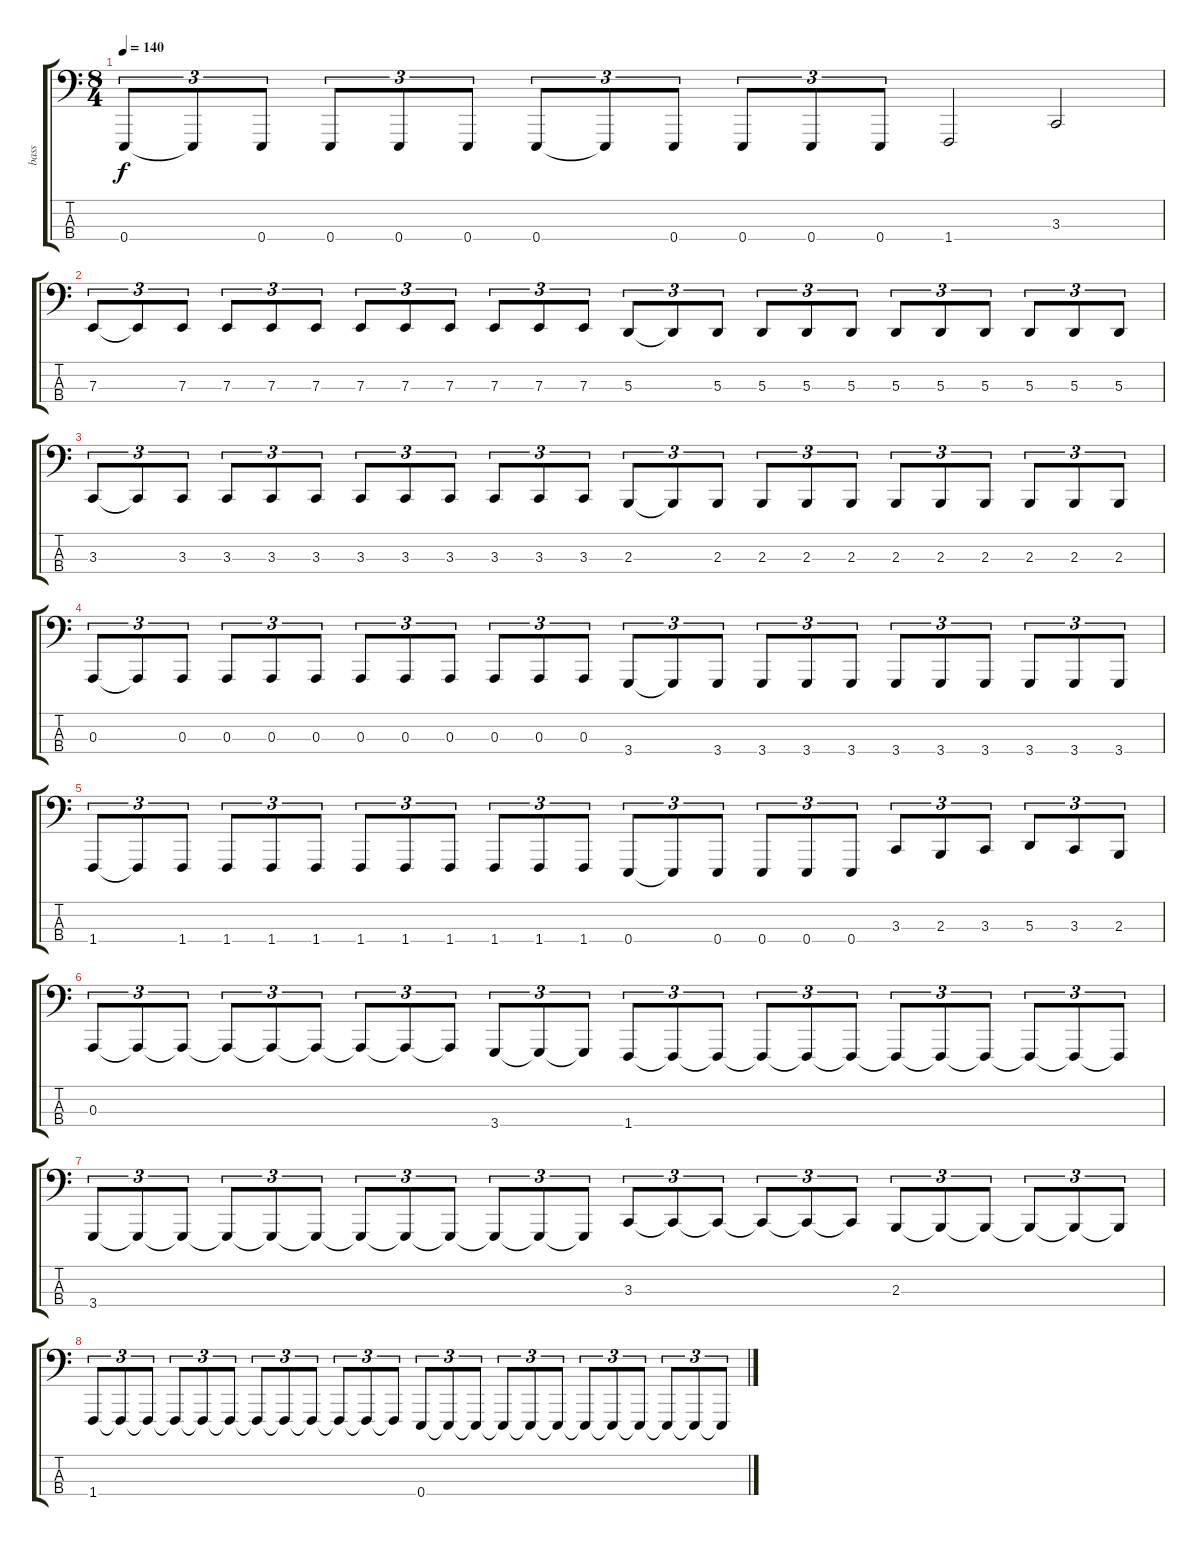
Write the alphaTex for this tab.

\track ("bass" "bass") {instrument lead8bassandlead}
\staff {score tabs}
\tuning (G2 D2 A1 E1) {hide}
\ts (8 4)
\tempo 140
\clef f4
\ks c
0.4.8{tu (3 2) dy f} 0.4{t}.8{tu (3 2)} 0.4.8{tu (3 2)} 0.4.8{tu (3 2)} 0.4.8{tu (3 2)} 0.4.8{tu (3 2)} 0.4.8{tu (3 2)} 0.4{t}.8{tu (3 2)} 0.4.8{tu (3 2)} 0.4.8{tu (3 2)} 0.4.8{tu (3 2)} 0.4.8{tu (3 2)} 1.4.2 3.3.2 |
7.3.8{tu (3 2)} 7.3{t}.8{tu (3 2)} 7.3.8{tu (3 2)} 7.3.8{tu (3 2)} 7.3.8{tu (3 2)} 7.3.8{tu (3 2)} 7.3.8{tu (3 2)} 7.3.8{tu (3 2)} 7.3.8{tu (3 2)} 7.3.8{tu (3 2)} 7.3.8{tu (3 2)} 7.3.8{tu (3 2)} 5.3.8{tu (3 2)} 5.3{t}.8{tu (3 2)} 5.3.8{tu (3 2)} 5.3.8{tu (3 2)} 5.3.8{tu (3 2)} 5.3.8{tu (3 2)} 5.3.8{tu (3 2)} 5.3.8{tu (3 2)} 5.3.8{tu (3 2)} 5.3.8{tu (3 2)} 5.3.8{tu (3 2)} 5.3.8{tu (3 2)} |
3.3.8{tu (3 2)} 3.3{t}.8{tu (3 2)} 3.3.8{tu (3 2)} 3.3.8{tu (3 2)} 3.3.8{tu (3 2)} 3.3.8{tu (3 2)} 3.3.8{tu (3 2)} 3.3.8{tu (3 2)} 3.3.8{tu (3 2)} 3.3.8{tu (3 2)} 3.3.8{tu (3 2)} 3.3.8{tu (3 2)} 2.3.8{tu (3 2)} 2.3{t}.8{tu (3 2)} 2.3.8{tu (3 2)} 2.3.8{tu (3 2)} 2.3.8{tu (3 2)} 2.3.8{tu (3 2)} 2.3.8{tu (3 2)} 2.3.8{tu (3 2)} 2.3.8{tu (3 2)} 2.3.8{tu (3 2)} 2.3.8{tu (3 2)} 2.3.8{tu (3 2)} |
0.3.8{tu (3 2)} 0.3{t}.8{tu (3 2)} 0.3.8{tu (3 2)} 0.3.8{tu (3 2)} 0.3.8{tu (3 2)} 0.3.8{tu (3 2)} 0.3.8{tu (3 2)} 0.3.8{tu (3 2)} 0.3.8{tu (3 2)} 0.3.8{tu (3 2)} 0.3.8{tu (3 2)} 0.3.8{tu (3 2)} 3.4.8{tu (3 2)} 3.4{t}.8{tu (3 2)} 3.4.8{tu (3 2)} 3.4.8{tu (3 2)} 3.4.8{tu (3 2)} 3.4.8{tu (3 2)} 3.4.8{tu (3 2)} 3.4.8{tu (3 2)} 3.4.8{tu (3 2)} 3.4.8{tu (3 2)} 3.4.8{tu (3 2)} 3.4.8{tu (3 2)} |
1.4.8{tu (3 2)} 1.4{t}.8{tu (3 2)} 1.4.8{tu (3 2)} 1.4.8{tu (3 2)} 1.4.8{tu (3 2)} 1.4.8{tu (3 2)} 1.4.8{tu (3 2)} 1.4.8{tu (3 2)} 1.4.8{tu (3 2)} 1.4.8{tu (3 2)} 1.4.8{tu (3 2)} 1.4.8{tu (3 2)} 0.4.8{tu (3 2)} 0.4{t}.8{tu (3 2)} 0.4.8{tu (3 2)} 0.4.8{tu (3 2)} 0.4.8{tu (3 2)} 0.4.8{tu (3 2)} 3.3.8{tu (3 2)} 2.3.8{tu (3 2)} 3.3.8{tu (3 2)} 5.3.8{tu (3 2)} 3.3.8{tu (3 2)} 2.3.8{tu (3 2)} |
0.3.8{tu (3 2)} 0.3{t}.8{tu (3 2)} 0.3{t}.8{tu (3 2)} 0.3{t}.8{tu (3 2)} 0.3{t}.8{tu (3 2)} 0.3{t}.8{tu (3 2)} 0.3{t}.8{tu (3 2)} 0.3{t}.8{tu (3 2)} 0.3{t}.8{tu (3 2)} 3.4.8{tu (3 2)} 3.4{t}.8{tu (3 2)} 3.4{t}.8{tu (3 2)} 1.4.8{tu (3 2)} 1.4{t}.8{tu (3 2)} 1.4{t}.8{tu (3 2)} 1.4{t}.8{tu (3 2)} 1.4{t}.8{tu (3 2)} 1.4{t}.8{tu (3 2)} 1.4{t}.8{tu (3 2)} 1.4{t}.8{tu (3 2)} 1.4{t}.8{tu (3 2)} 1.4{t}.8{tu (3 2)} 1.4{t}.8{tu (3 2)} 1.4{t}.8{tu (3 2)} |
3.4.8{tu (3 2)} 3.4{t}.8{tu (3 2)} 3.4{t}.8{tu (3 2)} 3.4{t}.8{tu (3 2)} 3.4{t}.8{tu (3 2)} 3.4{t}.8{tu (3 2)} 3.4{t}.8{tu (3 2)} 3.4{t}.8{tu (3 2)} 3.4{t}.8{tu (3 2)} 3.4{t}.8{tu (3 2)} 3.4{t}.8{tu (3 2)} 3.4{t}.8{tu (3 2)} 3.3.8{tu (3 2)} 3.3{t}.8{tu (3 2)} 3.3{t}.8{tu (3 2)} 3.3{t}.8{tu (3 2)} 3.3{t}.8{tu (3 2)} 3.3{t}.8{tu (3 2)} 2.3.8{tu (3 2)} 2.3{t}.8{tu (3 2)} 2.3{t}.8{tu (3 2)} 2.3{t}.8{tu (3 2)} 2.3{t}.8{tu (3 2)} 2.3{t}.8{tu (3 2)} |
1.4.8{tu (3 2)} 1.4{t}.8{tu (3 2)} 1.4{t}.8{tu (3 2)} 1.4{t}.8{tu (3 2)} 1.4{t}.8{tu (3 2)} 1.4{t}.8{tu (3 2)} 1.4{t}.8{tu (3 2)} 1.4{t}.8{tu (3 2)} 1.4{t}.8{tu (3 2)} 1.4{t}.8{tu (3 2)} 1.4{t}.8{tu (3 2)} 1.4{t}.8{tu (3 2)} 0.4.8{tu (3 2)} 0.4{t}.8{tu (3 2)} 0.4{t}.8{tu (3 2)} 0.4{t}.8{tu (3 2)} 0.4{t}.8{tu (3 2)} 0.4{t}.8{tu (3 2)} 0.4{t}.8{tu (3 2)} 0.4{t}.8{tu (3 2)} 0.4{t}.8{tu (3 2)} 0.4{t}.8{tu (3 2)} 0.4{t}.8{tu (3 2)} 0.4{t}.8{tu (3 2)}
